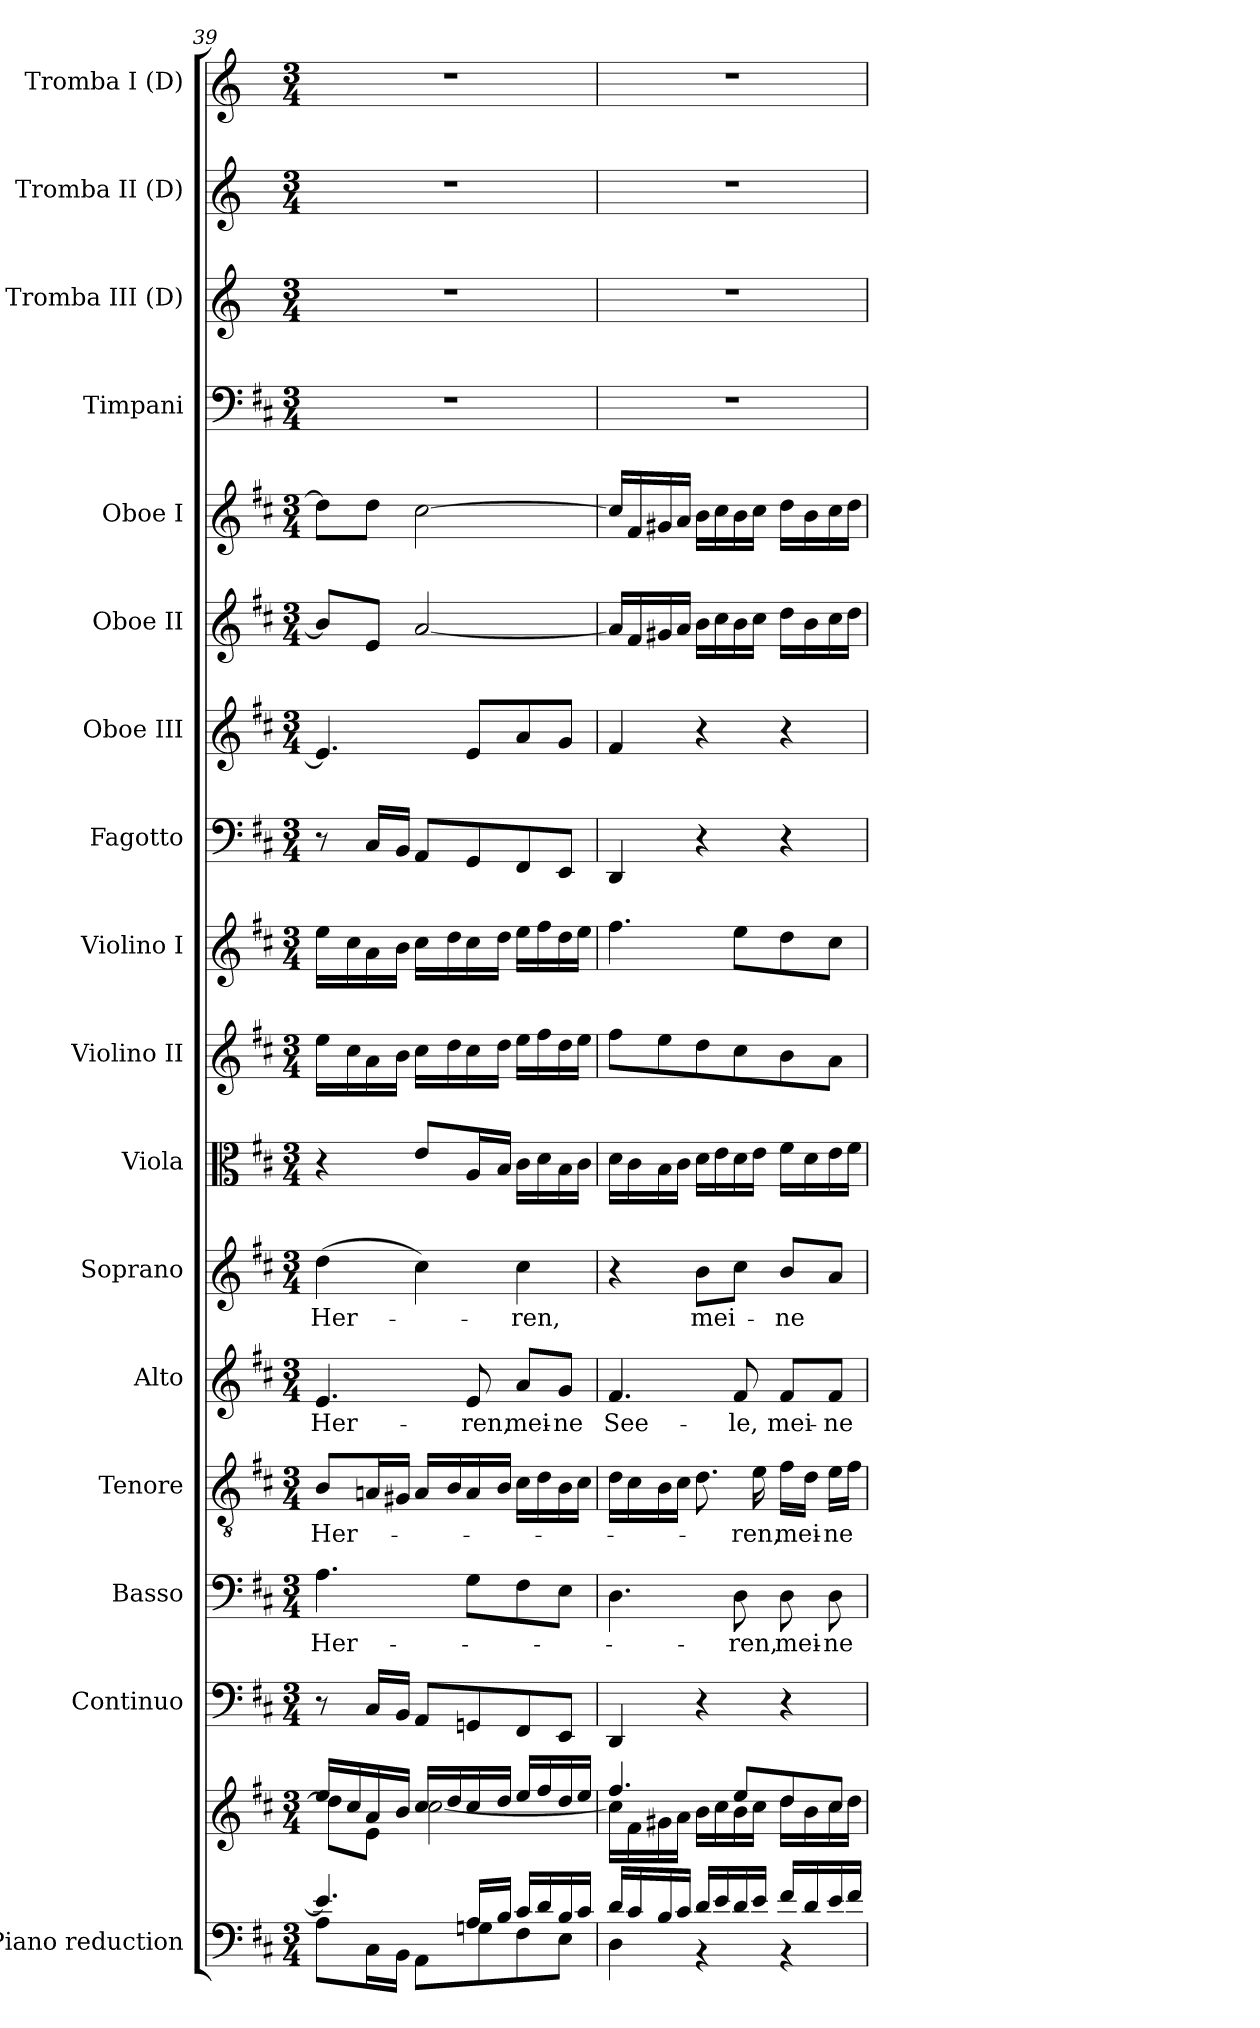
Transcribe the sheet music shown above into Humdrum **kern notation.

**kern	**kern	**kern	**kern	**text	**kern	**text	**kern	**text	**kern	**text	**kern	**kern	**kern	**kern	**kern	**kern	**kern	**kern	**kern	**kern	**kern
*part17	*part17	*part16	*part15	*part15	*part14	*part14	*part13	*part13	*part12	*part12	*part11	*part10	*part9	*part8	*part7	*part6	*part5	*part4	*part3	*part2	*part1
*staff18	*staff17	*staff16	*staff15	*staff15	*staff14	*staff14	*staff13	*staff13	*staff12	*staff12	*staff11	*staff10	*staff9	*staff8	*staff7	*staff6	*staff5	*staff4	*staff3	*staff2	*staff1
*I"Piano reduction	*	*I"Continuo	*I"Basso	*	*I"Tenore	*	*I"Alto	*	*I"Soprano	*	*I"Viola	*I"Violino II	*I"Violino I	*I"Fagotto	*I"Oboe III	*I"Oboe II	*I"Oboe I	*I"Timpani	*I"Tromba III (D)	*I"Tromba II (D)	*I"Tromba I (D)
*I'Pno	*	*	*	*	*	*	*	*	*	*	*	*	*	*	*I'Ob	*I'Ob	*I'Ob	*I'Timp	*	*	*
*clefF4	*clefG2	*clefF4	*clefF4	*	*clefGv2	*	*clefG2	*	*clefG2	*	*clefC3	*clefG2	*clefG2	*clefF4	*clefG2	*clefG2	*clefG2	*clefF4	*clefG2	*clefG2	*clefG2
*	*	*	*	*	*	*	*	*	*	*	*	*	*	*	*	*	*	*	*ITrd-1c-2	*ITrd-1c-2	*ITrd-1c-2
*k[f#c#]	*k[f#c#]	*k[f#c#]	*k[f#c#]	*	*k[f#c#]	*	*k[f#c#]	*	*k[f#c#]	*	*k[f#c#]	*k[f#c#]	*k[f#c#]	*k[f#c#]	*k[f#c#]	*k[f#c#]	*k[f#c#]	*k[f#c#]	*k[f#c#]	*k[f#c#]	*k[f#c#]
*M3/4	*M3/4	*M3/4	*M3/4	*	*M3/4	*	*M3/4	*	*M3/4	*	*M3/4	*M3/4	*M3/4	*M3/4	*M3/4	*M3/4	*M3/4	*M3/4	*M3/4	*M3/4	*M3/4
=39	=39	=39	=39	=39	=39	=39	=39	=39	=39	=39	=39	=39	=39	=39	=39	=39	=39	=39	=39	=39	=39
*^	*^	*	*	*	*	*	*	*	*	*	*	*	*	*	*	*	*	*	*	*	*
!	!	!	!	!	!	!LO:LY:b	!	!LO:LY:b	!	!LO:LY:b	!	!LO:LY:b	!	!	!	!	!	!	!	!	!	!	!
4.e/]	8A\L	16ee/LL	8dd\L]	8r	4.A\	Her-	8B/L	Her-	4.e/	Her-	(4dd\	Her-	4r	16ee\LL	16ee\LL	8r	4.e/]	8b/L]	8dd\L]	2.r	2.r	2.r	2.r
.	.	16cc#/	.	.	.	.	.	.	.	.	.	.	.	16cc#\	16cc#\	.	.	.	.	.	.	.	.
.	16C#\L	16a/	8e\J	16C#/LL	.	.	16An/L	.	.	.	.	.	.	16a\	16a\	16C#/LL	.	8e/J	8dd\J	.	.	.	.
.	16BB\JJ	16b/JJ	.	16BB/JJ	.	.	16G#X/JJ	.	.	.	.	.	.	16b\JJ	16b\JJ	16BB/JJ	.	.	.	.	.	.	.
.	8AA\L	16cc#/LL	[2cc#\	8AA/L	.	.	16A/LL	.	.	.	4cc#\)	.	8e/L	16cc#\LL	16cc#\LL	8AA/L	.	[2a/	[2cc#\	.	.	.	.
.	.	16dd/	.	.	.	.	16B/	.	.	.	.	.	.	16dd\	16dd\	.	.	.	.	.	.	.	.
!	!	!	!	!	!	!	!	!	!	!LO:LY:b	!	!	!	!	!	!	!	!	!	!	!	!	!
16A/LL	8Gn\	16cc#/	.	8GGn/	8G\L	.	16A/	.	8e/	ren,	.	.	16A/L	16cc#\	16cc#\	8GG/	8e/L	.	.	.	.	.	.
16B/JJ	.	16dd/JJ	.	.	.	.	16B/JJ	.	.	.	.	.	16B/JJ	16dd\JJ	16dd\JJ	.	.	.	.	.	.	.	.
!	!	!	!	!	!	!	!	!	!	!LO:LY:b	!	!LO:LY:b	!	!	!	!	!	!	!	!	!	!	!
16c#/LL	8F#\	16ee/LL	.	8FF#/	8F#\	.	16c#\LL	.	8a/L	mei-	4cc#\	-ren,	16c#\LL	16ee\LL	16ee\LL	8FF#/	8a/	.	.	.	.	.	.
16d/	.	16ff#/	.	.	.	.	16d\	.	.	.	.	.	16d\	16ff#\	16ff#\	.	.	.	.	.	.	.	.
!	!	!	!	!	!	!	!	!	!	!LO:LY:b	!	!	!	!	!	!	!	!	!	!	!	!	!
16B/	8E\J	16dd/	.	8EE/J	8E\J	.	16B\	.	8g/J	ne	.	.	16B\	16dd\	16dd\	8EE/J	8g/J	.	.	.	.	.	.
16c#/JJ	.	16ee/JJ	.	.	.	.	16c#\JJ	.	.	.	.	.	16c#\JJ	16ee\JJ	16ee\JJ	.	.	.	.	.	.	.	.
=40	=40	=40	=40	=40	=40	=40	=40	=40	=40	=40	=40	=40	=40	=40	=40	=40	=40	=40	=40	=40	=40	=40	=40
!	!	!	!	!	!	!	!	!	!	!LO:LY:b	!	!	!	!	!	!	!	!	!	!	!	!	!
16d/LL	4D\	4.ff#/	16cc#\LL]	4DD/	4.D\	.	16d\LL	.	4.f#/	See-	4r	.	16d\LL	8ff#\L	4.ff#\	4DD/	4f#/	16a/LL]	16cc#/LL]	2.r	2.r	2.r	2.r
16c#/	.	.	16f#\	.	.	.	16c#\	.	.	.	.	.	16c#\	.	.	.	.	16f#/	16f#/	.	.	.	.
16B/	.	.	16g#X\	.	.	.	16B\	.	.	.	.	.	16B\	8ee\	.	.	.	16g#X/	16g#X/	.	.	.	.
16c#/JJ	.	.	16a\JJ	.	.	.	16c#\JJ	.	.	.	.	.	16c#\JJ	.	.	.	.	16a/JJ	16a/JJ	.	.	.	.
!	!	!	!	!	!	!	!	!	!	!	!	!LO:LY:b	!	!	!	!	!	!	!	!	!	!	!
16d/LL	4r	.	16b\LL	4r	.	.	8.d\	.	.	.	8b\L	mei-	16d\LL	8dd\	.	4r	4r	16b\LL	16b\LL	.	.	.	.
16e/	.	.	16cc#\	.	.	.	.	.	.	.	.	.	16e\	.	.	.	.	16cc#\	16cc#\	.	.	.	.
!	!	!	!	!	!	!LO:LY:b	!	!	!	!LO:LY:b	!	!	!	!	!	!	!	!	!	!	!	!	!
16d/	.	8ee/L	16b\	.	8D\	-ren,	.	.	8f#/	le,	8cc#\J	.	16d\	8cc#\	8ee\L	.	.	16b\	16b\	.	.	.	.
!	!	!	!	!	!	!	!	!LO:LY:b	!	!	!	!	!	!	!	!	!	!	!	!	!	!	!
16e/JJ	.	.	16cc#\JJ	.	.	.	16e\	ren,	.	.	.	.	16e\JJ	.	.	.	.	16cc#\JJ	16cc#\JJ	.	.	.	.
!	!	!	!	!	!	!LO:LY:b	!	!LO:LY:b	!	!LO:LY:b	!	!LO:LY:b	!	!	!	!	!	!	!	!	!	!	!
16f#/LL	4r	8dd/	16dd\LL	4r	8D\	mei-	16f#\LL	mei-	8f#/L	mei-	8b/L	-ne	16f#\LL	8b\	8dd\	4r	4r	16dd\LL	16dd\LL	.	.	.	.
16d/	.	.	16b\	.	.	.	16d\JJ	.	.	.	.	.	16d\	.	.	.	.	16b\	16b\	.	.	.	.
!	!	!	!	!	!	!LO:LY:b	!	!LO:LY:b	!	!LO:LY:b	!	!	!	!	!	!	!	!	!	!	!	!	!
16e/	.	8cc#/J	16cc#\	.	8D\	ne	16e\LL	ne	8f#/J	ne	8a/J	.	16e\	8a\J	8cc#\J	.	.	16cc#\	16cc#\	.	.	.	.
16f#/JJ	.	.	16dd\JJ	.	.	.	16f#\JJ	.	.	.	.	.	16f#\JJ	.	.	.	.	16dd\JJ	16dd\JJ	.	.	.	.
*v	*v	*	*	*	*	*	*	*	*	*	*	*	*	*	*	*	*	*	*	*	*	*	*
*	*v	*v	*	*	*	*	*	*	*	*	*	*	*	*	*	*	*	*	*	*	*	*
=	=	=	=	=	=	=	=	=	=	=	=	=	=	=	=	=	=	=	=	=	=
*-	*-	*-	*-	*-	*-	*-	*-	*-	*-	*-	*-	*-	*-	*-	*-	*-	*-	*-	*-	*-	*-
